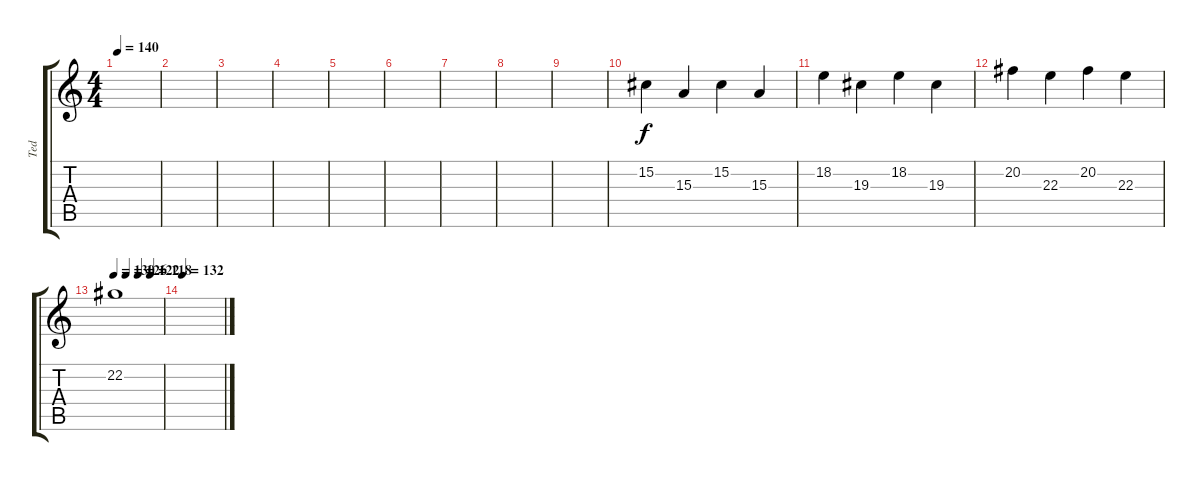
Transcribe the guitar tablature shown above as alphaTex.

\track ("Ted" "Ted") {instrument stringensemble1}
\staff {score tabs}
\tuning (Eb4 Bb3 Gb3 Db3 Ab2 Db2) {hide}
\ts (4 4)
\tempo 140
\clef g2
\ks c
|
|
|
|
|
|
|
|
|
15.2.4{instrument stringensemble1} 15.3.4 15.2.4 15.3.4 |
18.2.4 19.3.4 18.2.4 19.3.4 |
20.2.4 22.3.4 20.2.4 22.3.4 |
\tempo 130
\tempo (126 0.25)
\tempo (122 0.5)
\tempo (118 0.75)
22.2.1 |
\tempo 132
